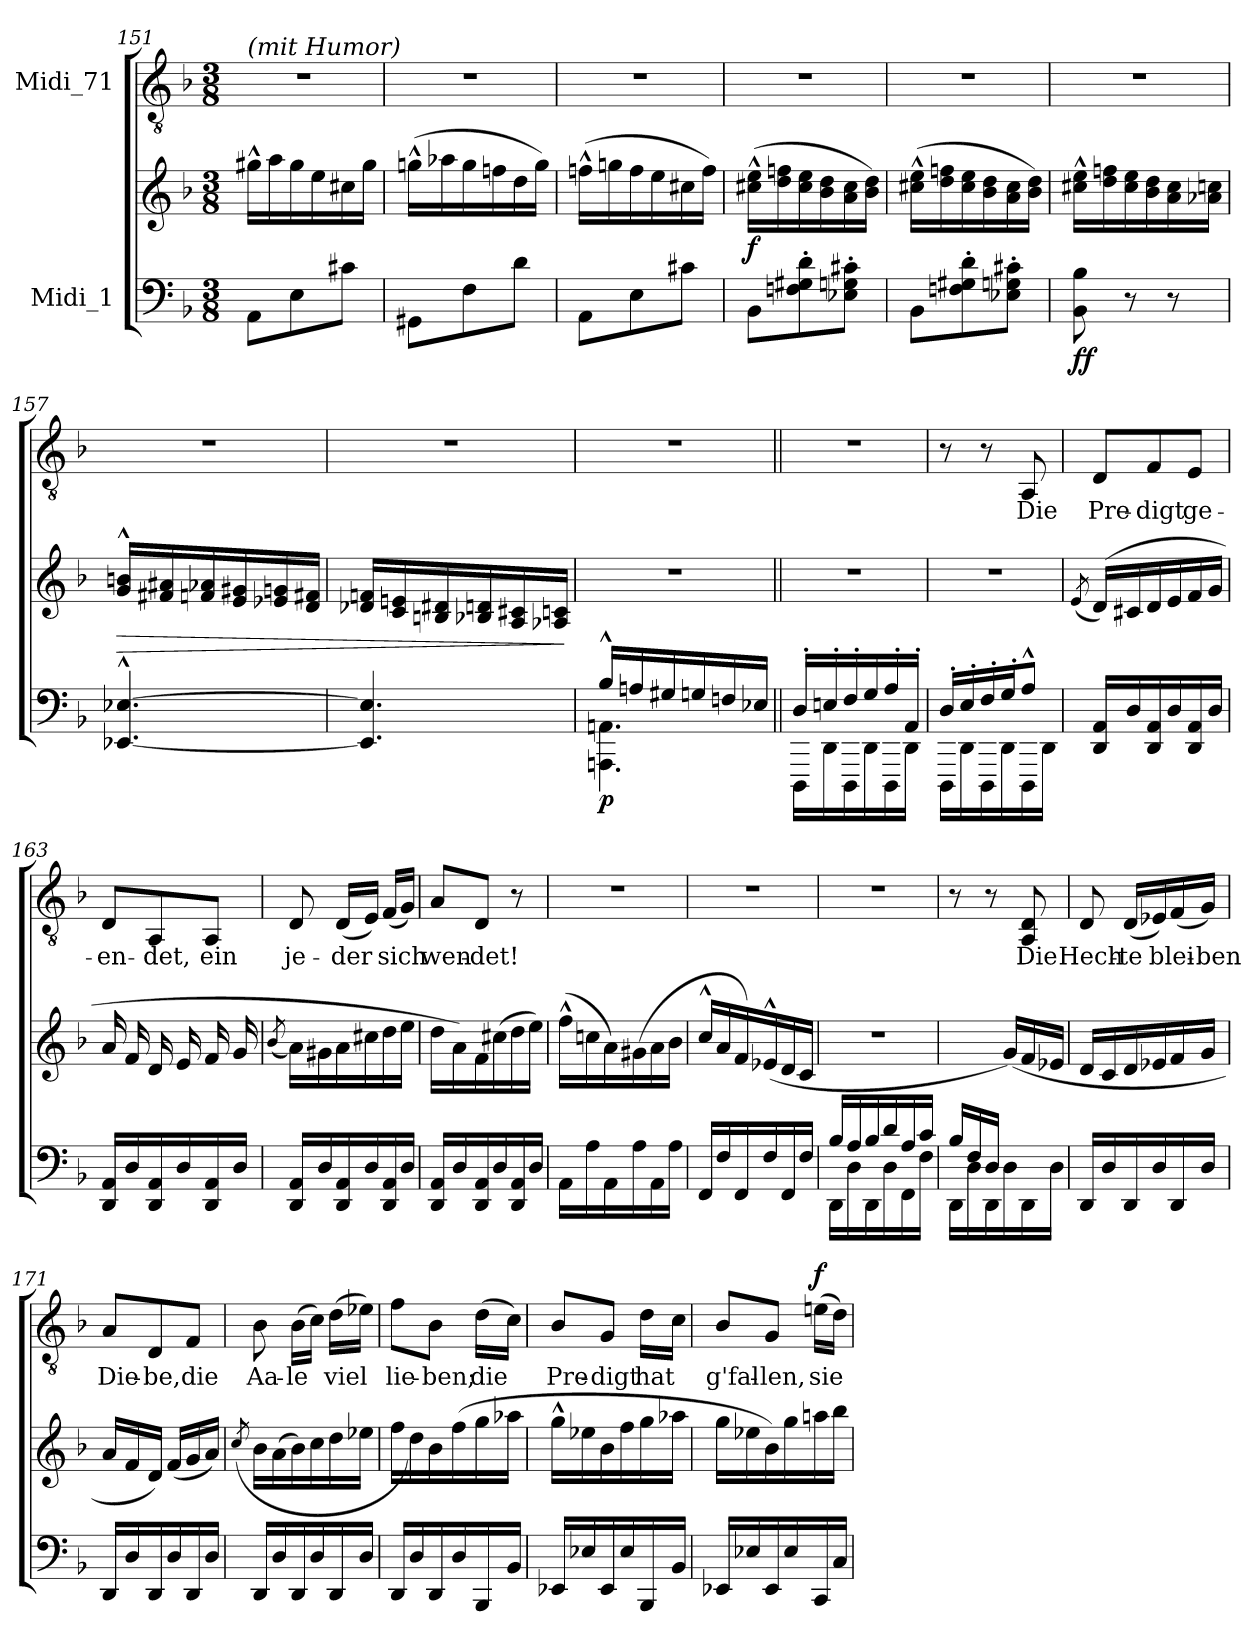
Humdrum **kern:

**kern	**kern	**dynam	**kern	**text	**dynam
*part2	*part2	*part2	*part1	*part1	*part1
*staff3	*staff2	*staff2/3	*staff1	*staff1	*staff1
*I"Midi_1	*	*	*I"Midi_71	*	*
*clefF4	*clefG2	*	*clefGv2	*	*
*k[b-]	*k[b-]	*	*k[b-]	*	*
*F:	*F:	*	*F:	*	*
*M3/8	*M3/8	*	*M3/8	*	*
=151	=151	=151	=151	=151	=151
!	!	!	!LO:TX:a:i:t=(mit Humor)	!	!
8AA\L	16gg#X^^\LL	.	4.r	.	.
.	16aa\	.	.	.	.
8E\	16gg#\	.	.	.	.
.	16ee\	.	.	.	.
8c#X\J	16cc#X\	.	.	.	.
.	16gg#\JJ	.	.	.	.
=152	=152	=152	=152	=152	=152
8GG#X\L	(>16ggni^^\LL	.	4.r	.	.
.	16aa-X\	.	.	.	.
8F\	16gg\	.	.	.	.
.	16ffni\	.	.	.	.
8d\J	16dd\	.	.	.	.
.	16gg\JJ)	.	.	.	.
=153	=153	=153	=153	=153	=153
8AA\L	(>16ffni^^\LL	.	4.r	.	.
.	16ggni\	.	.	.	.
8E\	16ff\	.	.	.	.
.	16ee\	.	.	.	.
8c#X\J	16cc#X\	.	.	.	.
.	16ff\JJ)	.	.	.	.
!!LO:LB:g=z
=154	=154	=154	=154	=154	=154
*^	*	*	*	*	*
!	!	!	!LO:DY:b	!	!	!
8BB-\L	4ryy	(>16cc#X\^^ 16ee\^^LL	f	4.r	.	.
.	.	16dd\ 16ffni\	.	.	.	.
8Fni\' 8G#X\' 8d\'	.	16cc#\ 16ee\	.	.	.	.
.	.	16b-i\ 16dd\	.	.	.	.
8E-X\' 8Gn\' 8c#X\'J	8ryy	16a\ 16cc#\	.	.	.	.
.	.	16b-\ 16dd\JJ)	.	.	.	.
=155	=155	=155	=155	=155	=155	=155
8BB-\L	4ryy	(>16cc#X\^^ 16ee\^^LL	.	4.r	.	.
.	.	16dd\ 16ffni\	.	.	.	.
8Fni\' 8G#X\' 8d\'	.	16cc#\ 16ee\	.	.	.	.
.	.	16b-i\ 16dd\	.	.	.	.
8E-X\' 8Gn\' 8c#X\'J	8ryy	16a\ 16cc#\	.	.	.	.
.	.	16b-\ 16dd\JJ)	.	.	.	.
=156	=156	=156	=156	=156	=156	=156
!	!	!	!LO:DY:b=2	!	!	!
8BB-i\ 8B-i\	4ryy	16cc#X\^^ 16ee\^^LL	ff	4.r	.	.
.	.	16dd\ 16ffni\	.	.	.	.
8r	.	16cc#\ 16ee\	.	.	.	.
.	.	16b-\ 16dd\	.	.	.	.
8r	8ryy	16a\ 16cc#i\	.	.	.	.
.	.	16a-X\ 16ccn\JJ	.	.	.	.
=157	=157	=157	=157	=157	=157	=157
!	!	!	!LO:HP:b	!	!	!
[4.EE-X/^^ [4.E-X/^^	4ryy	16g/^^ 16bn/^^LL	>	4.r	.	.
.	.	16f#X/ 16a#X/	.	.	.	.
.	.	16fn/ 16a-X/	.	.	.	.
.	.	16e/ 16g#X/	.	.	.	.
.	8ryy	16e-X/ 16gn/	.	.	.	.
.	.	16d/ 16f#X/JJ	.	.	.	.
=158	=158	=158	=158	=158	=158	=158
4.EE-/] 4.E-/]	4ryy	16d-X/ 16fni/LL	.	4.r	.	.
.	.	16c/ 16eni/	.	.	.	.
.	.	16Bn/ 16d#X/	.	.	.	.
.	.	16B-X/ 16dn/	.	.	.	.
.	8ryy	16A/ 16c#X/	.	.	.	.
.	.	16A-X/ 16cn/JJ	.	.	.	.
*v	*v	*	*	*	*	*
.	.	]	.	.	.
!!LO:LB:g=z
=159	=159	=159	=159	=159	=159
*^	*	*	*	*	*
!	!	!	!LO:DY:b=2	!	!	!
16B-i^^/LL	4.AAAni\ 4.AAni\	4.r	p	4.r	.	.
16Ani/	.	.	.	.	.	.
16G#X/	.	.	.	.	.	.
16Gn/	.	.	.	.	.	.
16Fni/	.	.	.	.	.	.
16E-X/JJ	.	.	.	.	.	.
!!LO:LB:g=z
=160||	=160||	=160||	=160||	=160||	=160||	=160||
16D'/LL	16DDD\LL	4.r	.	4.r	.	.
16Eni'/	16DD\	.	.	.	.	.
16F'/	16DDD\	.	.	.	.	.
16G/	16DD\	.	.	.	.	.
16A'/	16DDD\	.	.	.	.	.
16AA'/JJ	16DD\JJ	.	.	.	.	.
=161	=161	=161	=161	=161	=161	=161
16D'/LL	16DDD\LL	4.r	.	8r	.	.
16E'/	16DD\	.	.	.	.	.
16F'/	16DDD\	.	.	8r	.	.
16G'/J	16DD\	.	.	.	.	.
!	!	!	!	!	!LO:LY:b	!
8A^^/J	16DDD\	.	.	8AA/	Die	.
.	16DD\JJ	.	.	.	.	.
=162	=162	=162	=162	=162	=162	=162
.	.	(<8qe/	.	.	.	.
!	!	!	!	!	!LO:LY:b	!
16DD/ 16AA/LL	4ryy	(>16d/LL)	.	8D/L	Pre-	.
16D/	.	16c#X/	.	.	.	.
!	!	!	!	!	!LO:LY:b	!
16DD/ 16AA/	.	16d/	.	8F/	-digt	.
16D/	.	16e/	.	.	.	.
!	!	!	!	!	!LO:LY:b	!
16DD/ 16AA/	8ryy	16f/	.	8E/J	ge-	.
16D/JJ	.	16g/JJ	.	.	.	.
=163	=163	=163	=163	=163	=163	=163
!	!	!	!	!	!LO:LY:b	!
16DD/ 16AA/LL	4ryy	16a/	.	8D/L	-en-	.
16D/	.	16f/	.	.	.	.
!	!	!	!	!	!LO:LY:b	!
16DD/ 16AA/	.	16d/	.	8AA/	-det,	.
16D/	.	16e/	.	.	.	.
!	!	!	!	!	!LO:LY:b	!
16DD/ 16AA/	8ryy	16f/	.	8AA/J	ein	.
16D/JJ	.	16g/	.	.	.	.
=164	=164	=164	=164	=164	=164	=164
.	.	(<8qb-/	.	.	.	.
!	!	!	!	!	!LO:LY:b	!
16DD/ 16AA/LL	4ryy	16a\LL)	.	8D/	je-	.
16D/	.	16g#X\	.	.	.	.
!	!	!	!	!	!LO:LY:b	!
16DD/ 16AA/	.	16a\	.	(<16D/LL	-der	.
16D/	.	16cc#X\	.	16E/JJ)	.	.
!	!	!	!	!	!LO:LY:b	!
16DD/ 16AA/	8ryy	16dd\	.	(<16F/LL	sich	.
16D/JJ	.	16ee\JJ	.	16G/JJ)	.	.
=165	=165	=165	=165	=165	=165	=165
!	!	!	!	!	!LO:LY:b	!
16DD/ 16AA/LL	4ryy	16dd\LL	.	8A/L	wen-	.
16D/	.	16a\)	.	.	.	.
!	!	!	!	!	!LO:LY:b	!
16DD/ 16AA/	.	16f\	.	8D/J	-det!	.
16D/	.	(>16cc#X\	.	.	.	.
16DD/ 16AA/	8ryy	16dd\	.	8r	.	.
16D/JJ	.	16ee\JJ)	.	.	.	.
!!LO:LB:g=z
=166	=166	=166	=166	=166	=166	=166
16AA\LL	4ryy	(>16ff^^\LL	.	4.r	.	.
16A\	.	16ccni\	.	.	.	.
16AA\	.	16a\)	.	.	.	.
16A\	.	(>16g#X\	.	.	.	.
16AA\	8ryy	16a\	.	.	.	.
16A\JJ	.	16b-i\JJ	.	.	.	.
=167	=167	=167	=167	=167	=167	=167
16FF/LL	4ryy	16cc^^/LL	.	4.r	.	.
16F/	.	16a/	.	.	.	.
16FF/	.	16f/)	.	.	.	.
16F/	.	(>16e-X^^/	.	.	.	.
16FF/	8ryy	16d/	.	.	.	.
16F/JJ	.	16c/JJ	.	.	.	.
=168	=168	=168	=168	=168	=168	=168
16B-/LL	16DD\LL	4.r	.	4.r	.	.
16A/	16D\	.	.	.	.	.
16B-/	16DD\	.	.	.	.	.
16d/	16D\	.	.	.	.	.
16A/	16FF\	.	.	.	.	.
16c/JJ	16F\JJ	.	.	.	.	.
=169	=169	=169	=169	=169	=169	=169
16B-/LL	16DD\LL	8ryy	.	8r	.	.
16F/	16D\	.	.	.	.	.
16D/JJ	16DD\	16ryy	.	8r	.	.
8ryy	16D\	(<16g/LL)	.	.	.	.
!	!	!	!	!	!LO:LY:b	!
.	16DD\	16f/	.	8AA/ 8D/	Die	.
16ryy	16D\JJ	16e-X/JJ	.	.	.	.
=170	=170	=170	=170	=170	=170	=170
!	!	!	!	!	!LO:LY:b	!
16DD/LL	4ryy	16d/LL	.	8D/	Hech-	.
16D/	.	16c/	.	.	.	.
!	!	!	!	!	!LO:LY:b	!
16DD/	.	16d/	.	(<16D/LL	-te	.
16D/	.	16e-X/	.	16E-X/)	.	.
!	!	!	!	!	!LO:LY:b	!
16DD/	8ryy	16f/	.	(<16F/	blei-	.
!	!	!	!	!	!LO:LY:b	!
16D/JJ	.	16g/JJ	.	16G/JJ)	-ben	.
=171	=171	=171	=171	=171	=171	=171
!	!	!	!	!	!LO:LY:b	!
16DD/LL	4ryy	16a/LL	.	8A/L	Die-	.
16D/	.	16f/	.	.	.	.
!	!	!	!	!	!LO:LY:b	!
16DD/	.	16d/JJ)	.	8D/	-be,	.
16D/	.	(>16f/LL	.	.	.	.
!	!	!	!	!	!LO:LY:b	!
16DD/	8ryy	16g/	.	8F/J	die	.
16D/JJ	.	16a/JJ)	.	.	.	.
!!LO:PB:g=z
=172	=172	=172	=172	=172	=172	=172
.	.	(>8qcc/	.	.	.	.
!	!	!	!	!	!LO:LY:b	!
16DD/LL	4ryy	16b-\LL	.	8B-\	Aa-	.
16D/	.	(>16a\	.	.	.	.
!	!	!	!	!	!LO:LY:b	!
16DD/	.	16b-\)	.	(>16B-\LL	-le	.
16D/	.	16cc\	.	16c\JJ)	.	.
!	!	!	!	!	!LO:LY:b	!
16DD/	8ryy	16dd\	.	(>16d\LL	viel	.
16D/JJ	.	16ee-X\JJ	.	16e-X\JJ)	.	.
=173	=173	=173	=173	=173	=173	=173
!	!	!	!	!	!LO:LY:b	!
16DD/LL	4ryy	16ff\LL	.	8f\L	lie-	.
16D/	.	16dd\)	.	.	.	.
!	!	!	!	!	!LO:LY:b	!
16DD/	.	16b-\	.	8B-\J	-ben;	.
16D/	.	(>16ff\	.	.	.	.
!	!	!	!	!	!LO:LY:b	!
16BBB-/	8ryy	16gg\	.	(>16d\LL	die	.
16BB-/JJ	.	16aa-X\JJ	.	16c\JJ)	.	.
=174	=174	=174	=174	=174	=174	=174
!	!	!	!	!	!LO:LY:b	!
16EE-X/LL	4ryy	16gg^^\LL	.	8B-/L	Pre-	.
16E-X/	.	16ee-X\	.	.	.	.
!	!	!	!	!	!LO:LY:b	!
16EE-/	.	16b-\	.	8G/J	-digt	.
16E-/	.	16ff\	.	.	.	.
!	!	!	!	!	!LO:LY:b	!
16BBB-/	8ryy	16gg\	.	16d\LL	hat	.
16BB-/JJ	.	16aa-X\JJ	.	16c\JJ	.	.
=175	=175	=175	=175	=175	=175	=175
!	!	!	!	!	!LO:LY:b	!
16EE-X/LL	4ryy	16gg\LL	.	8B-/L	g'fal-	.
16E-X/	.	16ee-X\	.	.	.	.
!	!	!	!	!	!LO:LY:b	!
16EE-/	.	16b-\)	.	8G/J	-len,	.
16E-/	.	16gg\	.	.	.	.
!	!	!	!	!	!LO:LY:b	!LO:DY:b
16CC/	8ryy	16aani\	.	(>16eni\LL	sie	f
16C/JJ	.	16bb-\JJ	.	16d\JJ)	.	.
*v	*v	*	*	*	*	*
=	=	=	=	=	=
*-	*-	*-	*-	*-	*-
